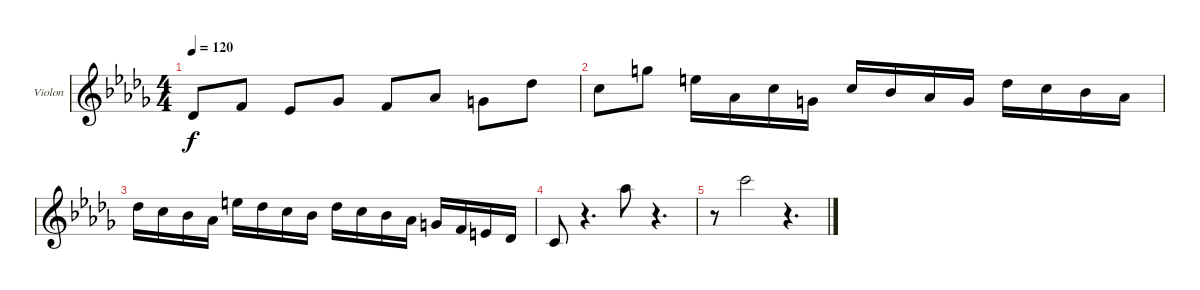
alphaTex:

\bracketExtendMode groupsimilarinstruments
\firstSystemTrackNameOrientation horizontal
\otherSystemsTrackNameOrientation horizontal
\track ("Violon" "Violon") {instrument violin}
\staff {score}
\tuning (E4 B3 G3 D3 A2 E2)
\displaytranspose 12
\ts (4 4)
\tempo 120
\clef g2
\ks bbminor
4.5.8{dy f} 8.5.8 6.5.8 9.5.8 8.5.8 11.5.8 10.5.8 16.5.8 |
15.5.8 22.5.8 9.3.16 6.4.16 10.4.16 5.4.16 10.4.16 8.4.16 6.4.16 5.4.16 11.4.16 10.4.16 8.4.16 6.4.16 |
11.4.16 10.4.16 8.4.16 6.4.16 14.4.16 11.4.16 10.4.16 8.4.16 6.3.16 5.3.16 3.3.16 6.4.16 5.4.16 3.4.16 7.5.16 4.5.16 |
3.5.8 r.4{d} 9.2.8 r.4{d} |
r.8 8.1.2 r.4{d}
